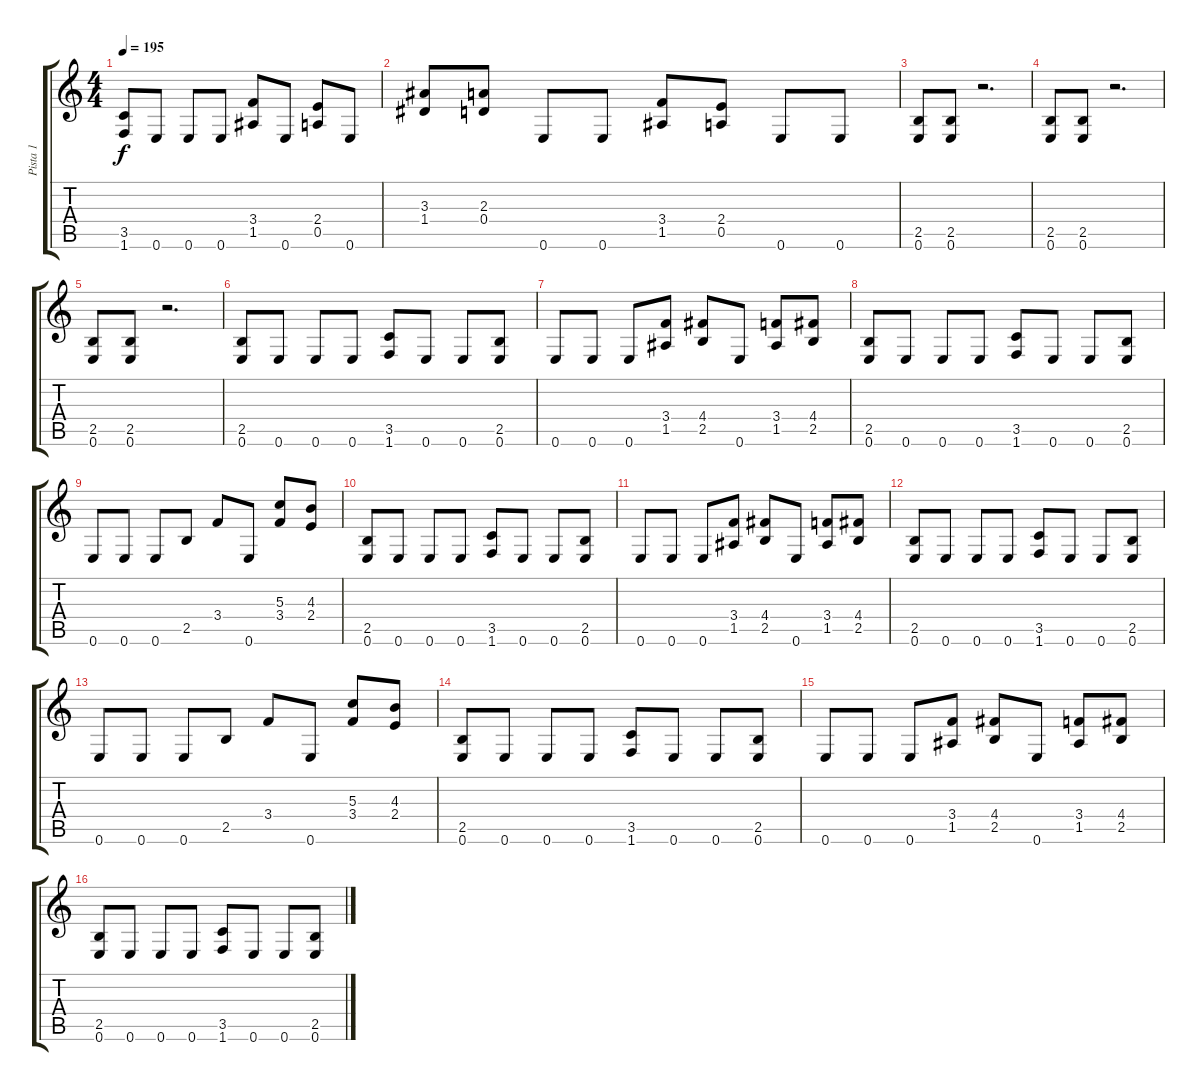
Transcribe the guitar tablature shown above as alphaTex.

\track ("Pista 1" "Pista 1") {instrument distortionguitar}
\staff {score tabs}
\tuning (E4 B3 G3 D3 A2 E2) {hide}
\ts (4 4)
\tempo 195
\clef g2
\ks c
(3.5{t} 1.6{t}).8{dy f} 0.6.8 0.6.8 0.6.8 (3.4 1.5).8 0.6.8 (2.4 0.5).8 0.6.8 |
(3.3 1.4).8 (2.3 0.4).8 0.6.8 0.6.8 (3.4 1.5).8 (2.4 0.5).8 0.6.8 0.6.8 |
(2.5 0.6).8 (2.5 0.6).8 r.2{d} |
(2.5 0.6).8 (2.5 0.6).8 r.2{d} |
(2.5 0.6).8 (2.5 0.6).8 r.2{d} |
(2.5 0.6).8 0.6.8 0.6.8 0.6.8 (3.5 1.6).8 0.6.8 0.6.8 (2.5 0.6).8 |
0.6.8 0.6.8 0.6.8 (3.4 1.5).8 (4.4 2.5).8 0.6.8 (3.4 1.5).8 (4.4 2.5).8 |
(2.5 0.6).8 0.6.8 0.6.8 0.6.8 (3.5 1.6).8 0.6.8 0.6.8 (2.5 0.6).8 |
0.6.8 0.6.8 0.6.8 2.5.8 3.4.8 0.6.8 (5.3 3.4).8 (4.3 2.4).8 |
(2.5 0.6).8 0.6.8 0.6.8 0.6.8 (3.5 1.6).8 0.6.8 0.6.8 (2.5 0.6).8 |
0.6.8 0.6.8 0.6.8 (3.4 1.5).8 (4.4 2.5).8 0.6.8 (3.4 1.5).8 (4.4 2.5).8 |
(2.5 0.6).8 0.6.8 0.6.8 0.6.8 (3.5 1.6).8 0.6.8 0.6.8 (2.5 0.6).8 |
0.6.8 0.6.8 0.6.8 2.5.8 3.4.8 0.6.8 (5.3 3.4).8 (4.3 2.4).8 |
(2.5 0.6).8 0.6.8 0.6.8 0.6.8 (3.5 1.6).8 0.6.8 0.6.8 (2.5 0.6).8 |
0.6.8 0.6.8 0.6.8 (3.4 1.5).8 (4.4 2.5).8 0.6.8 (3.4 1.5).8 (4.4 2.5).8 |
(2.5 0.6).8 0.6.8 0.6.8 0.6.8 (3.5 1.6).8 0.6.8 0.6.8 (2.5 0.6).8
